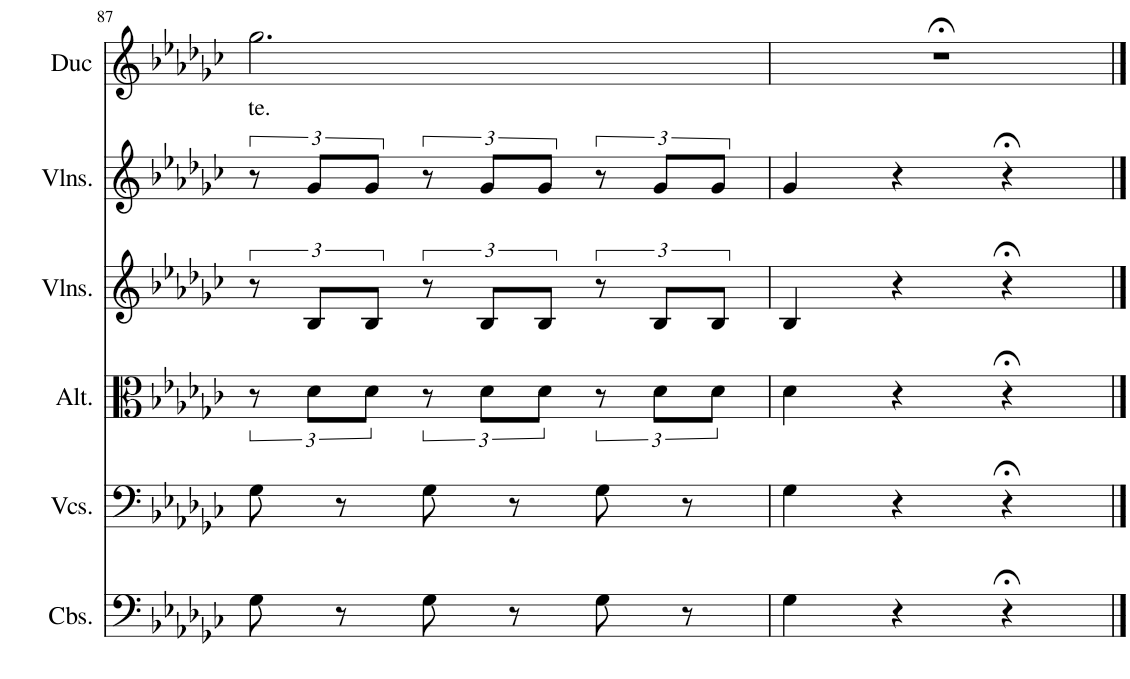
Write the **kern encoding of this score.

**kern	**kern	**kern	**kern	**kern	**kern	**text
*part6	*part5	*part4	*part3	*part2	*part1	*part1
*staff6	*staff5	*staff4	*staff3	*staff2	*staff1	*staff1
*I"Contrebasses	*I"Violoncelles	*I"Altos, Violas	*I"Violons	*I"Violons	*I"Duc	*
*I'Cbs.	*I'Vcs.	*I'Alt.	*I'Vlns.	*I'Vlns.	*I'Duc	*
!!LO:PB:g=z
*clefF4	*clefF4	*clefC3	*clefG2	*clefG2	*clefG2	*
*k[b-e-a-d-g-c-]	*k[b-e-a-d-g-c-]	*k[b-e-a-d-g-c-]	*k[b-e-a-d-g-c-]	*k[b-e-a-d-g-c-]	*k[b-e-a-d-g-c-]	*
*M3/4	*M3/4	*M3/4	*M3/4	*M3/4	*M3/4	*
=87	=87	=87	=87	=87	=87	=87
!	!	!	!	!	!	!LO:LY:b
8G-\	8G-\	12r	12r	12r	2.gg-\	te.
.	.	12d-\L	12B-/L	12g-/L	.	.
8r	8r	.	.	.	.	.
.	.	12d-\J	12B-/J	12g-/J	.	.
8G-\	8G-\	12r	12r	12r	.	.
.	.	12d-\L	12B-/L	12g-/L	.	.
8r	8r	.	.	.	.	.
.	.	12d-\J	12B-/J	12g-/J	.	.
8G-\	8G-\	12r	12r	12r	.	.
.	.	12d-\L	12B-/L	12g-/L	.	.
8r	8r	.	.	.	.	.
.	.	12d-\J	12B-/J	12g-/J	.	.
=88	=88	=88	=88	=88	=88	=88
4G-\	4G-\	4d-\	4B-/	4g-/	2.r;<	.
4r	4r	4r	4r	4r	.	.
4r;<	4r;<	4r;<	4r;<	4r;<	.	.
==	==	==	==	==	==	==
*-	*-	*-	*-	*-	*-	*-
